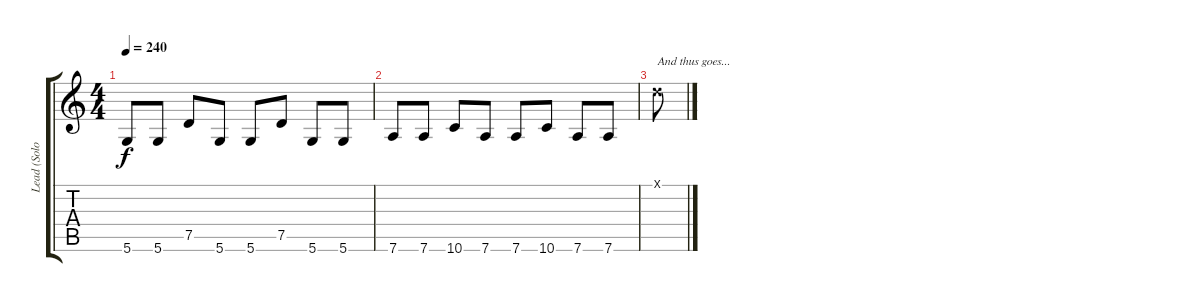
\track ("Lead (Solo)" "Lead (Solo") {instrument distortionguitar}
\staff {score tabs}
\tuning (D4 A3 F3 C3 G2 D2) {hide}
\ts (4 4)
\tempo 240
\clef g2
\ks c
5.6.8{dy f} 5.6.8 7.5.8 5.6.8 5.6.8 7.5.8 5.6.8 5.6.8 |
7.6.8 7.6.8 10.6.8 7.6.8 7.6.8 10.6.8 7.6.8 7.6.8 |
0.1{x}.8{txt "And thus goes..."}
